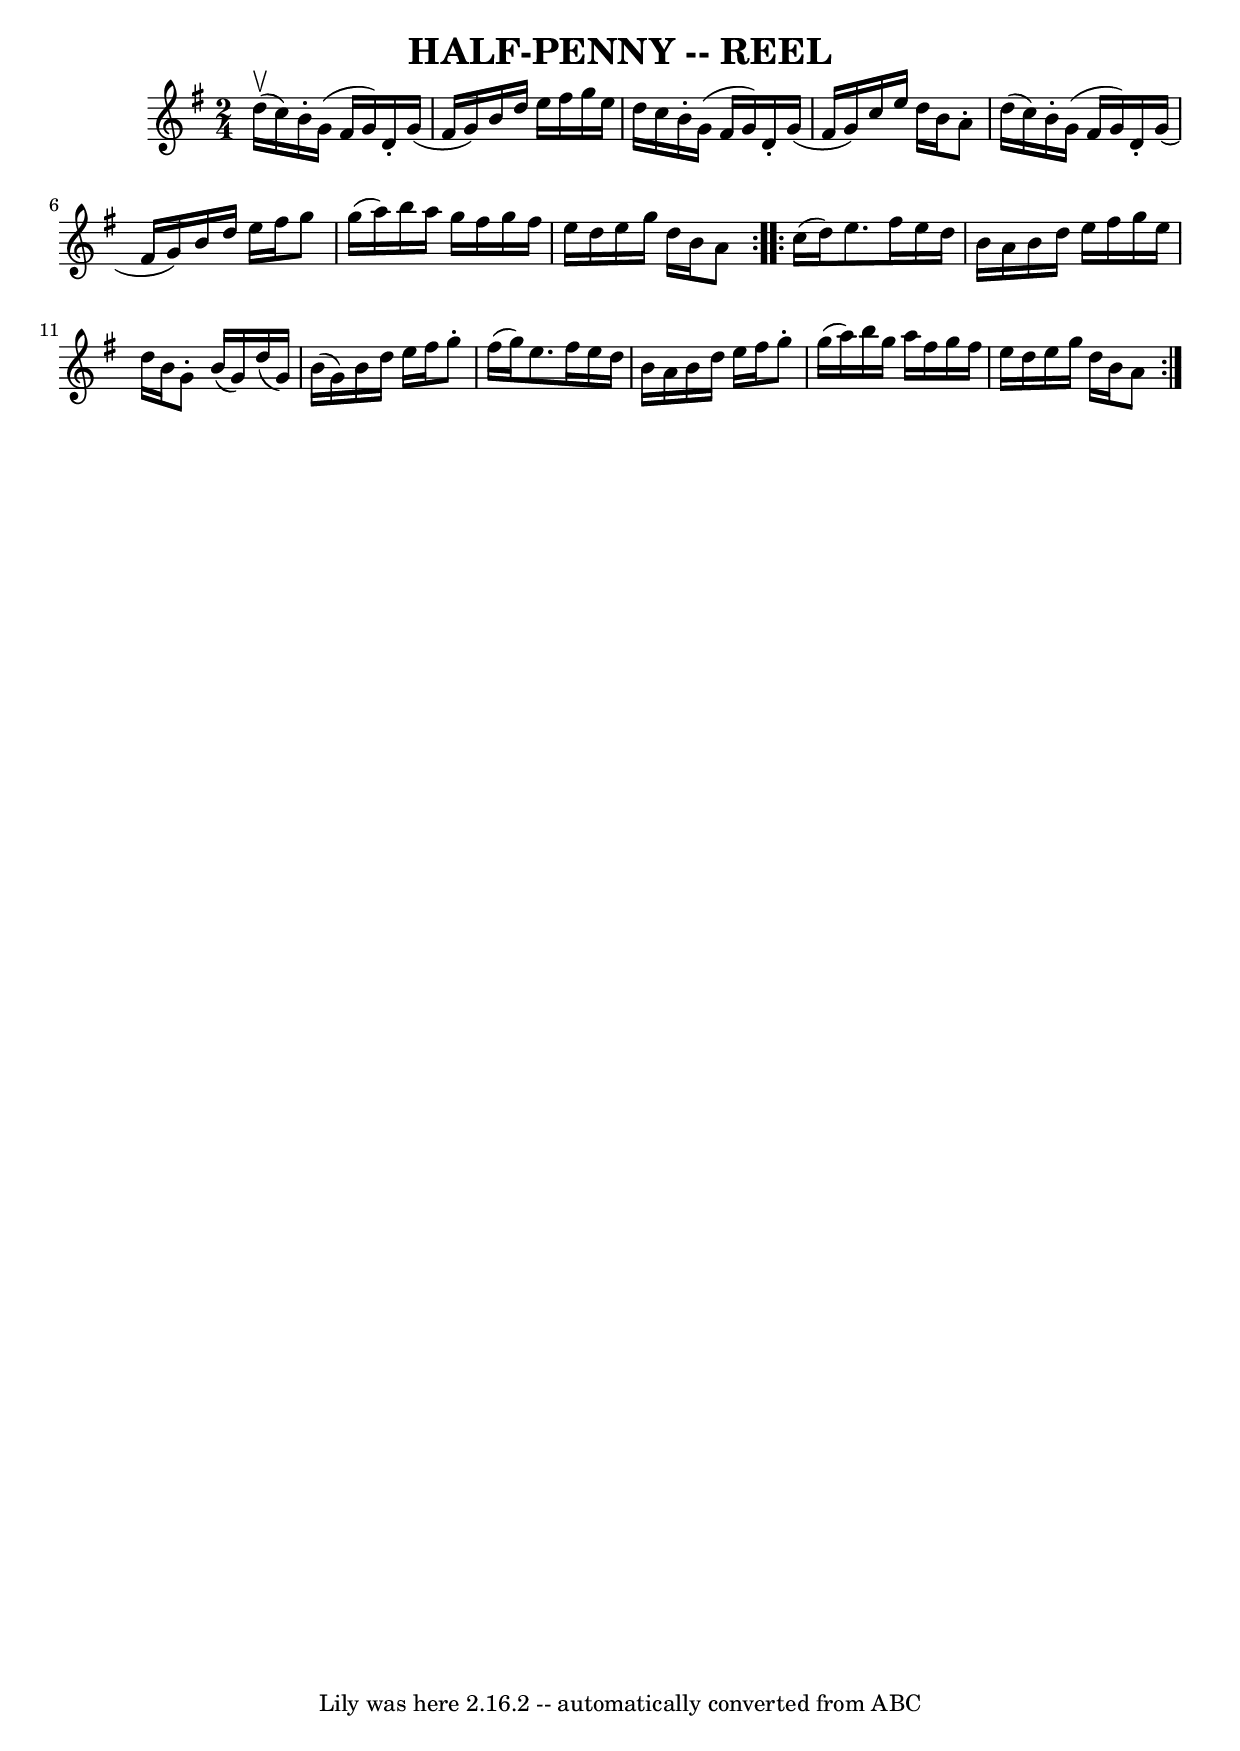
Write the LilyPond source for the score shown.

\version "2.16.2"
\include "Mammoth.ily"
\header {
  %% book = "Ryan's Mammoth Collection of Fiddle Tunes"
  crossRefNumber = "1"
  footnotes = ""
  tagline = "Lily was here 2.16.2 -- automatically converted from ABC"
  title = "HALF-PENNY -- REEL"

}
voicedefault =  {



  \repeat volta 2 {

    \time 2/4 
    \key g \major
    d''16 (^\upbow c''16)   |
    b'16-.   
    g'16 (fis'16 g'16) d'16-. g'16 (fis'16 g'16)   |
    
    b'16 d''16 e''16 fis''16 g''16 e''16 d''16 c''16    
    |
    b'16-. g'16 (fis'16 g'16) d'16-. g'16 (fis'16    
    g'16)   |
    c''16 e''16 d''16 b'16 a'8-. d''16 (
    c''16)   |
    b'16-. g'16 (fis'16 g'16) d'16-. g'16 
    (fis'16 g'16)   |
    b'16 d''16 e''16 fis''16 g''8   
    g''16 (a''16)   |
    b''16 a''16 g''16 fis''16 g''16   
    fis''16 e''16 d''16    |
    e''16 g''16 d''16 b'16 a'8 
    
  }     
  \repeat volta 2 {
    c''16 (d''16)   |
    e''8.    
    fis''16 e''16 d''16 b'16 a'16    |
    b'16 d''16 e''16  
    fis''16 g''16 e''16 d''16 b'16    |
    g'8-. b'16 (
    g'16) d''16 (g'16) b'16 (g'16)   |
    b'16 d''16    
    e''16 fis''16 g''8-. fis''16 (g''16)   |
    e''8.    
    fis''16 e''16 d''16 b'16 a'16    |
    b'16 d''16 e''16  
    fis''16 g''8-. g''16 (a''16)   |
    b''16 g''16 a''16 
    fis''16 g''16 fis''16 e''16 d''16    |
    e''16 g''16   
    d''16 b'16 a'8    
  }   

}

\score{
  <<

    \context Staff="default"
    {
      \voicedefault 
      
    }

  >>
  \layout {
    
  }
  \midi {
  }

}
